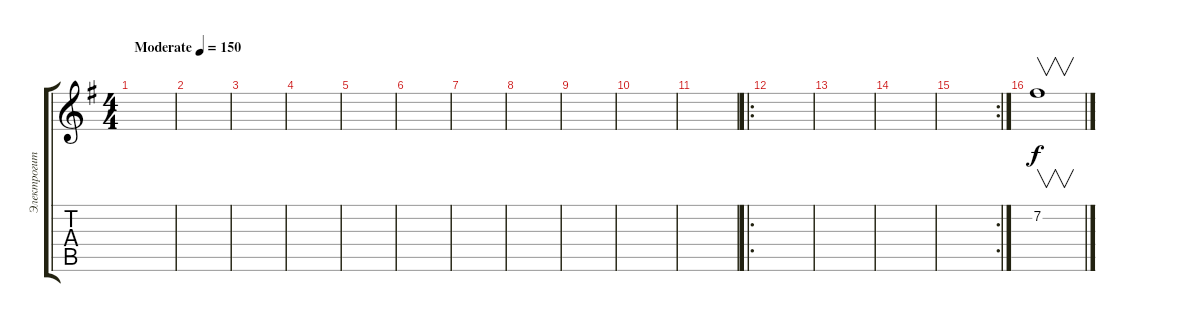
\track ("Электрогитара" "Электрогит") {instrument electricguitarjazz}
\staff {score tabs}
\tuning (E4 B3 G3 D3 A2 E2) {hide}
\ts (4 4)
\tempo (150 "Moderate")
\clef g2
\ks g
|
|
|
|
|
|
|
|
|
|
|
\ro
|
|
|
\rc 2
|
7.2.1{v}
